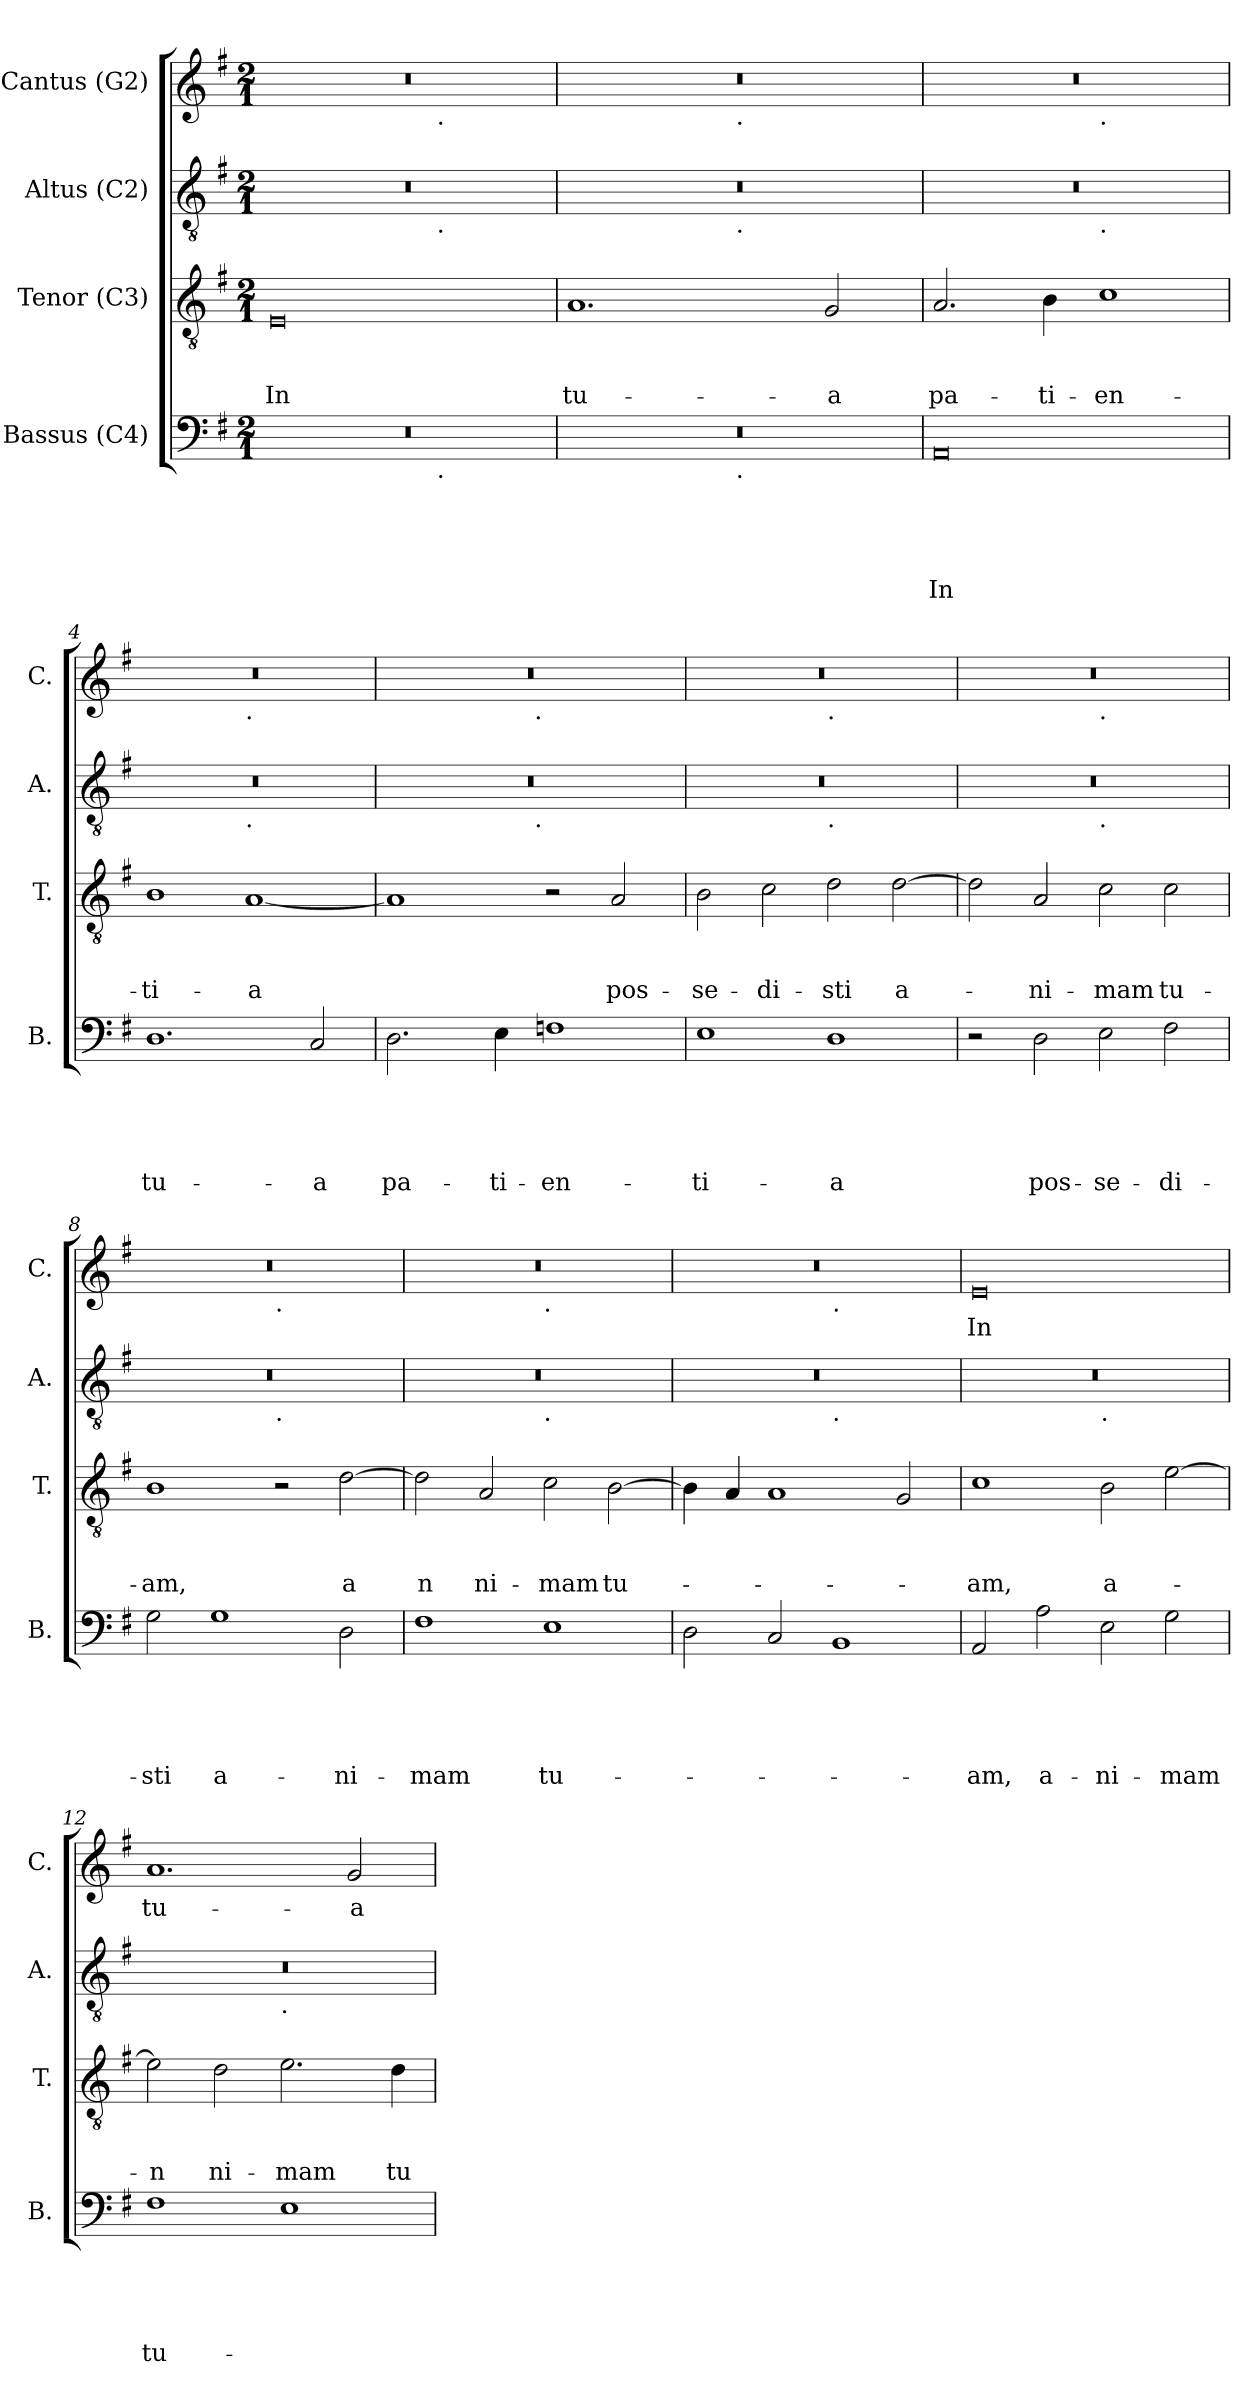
**kern	**text	**text	**text	**text	**text	**kern	**text	**text	**text	**kern	**kern	**text
*part4	*part4	*part4	*part4	*part4	*part4	*part3	*part3	*part3	*part3	*part2	*part1	*part1
*staff4	*staff4	*staff4	*staff4	*staff4	*staff4	*staff3	*staff3	*staff3	*staff3	*staff2	*staff1	*staff1
*I"Bassus (C4)	*	*	*	*	*	*I"Tenor (C3)	*	*	*	*I"Altus (C2)	*I"Cantus (G2)	*
*I'B.	*	*	*	*	*	*I'T.	*	*	*	*I'A.	*I'C.	*
*clefF4	*	*	*	*	*	*clefGv2	*	*	*	*clefGv2	*clefG2	*
*k[f#]	*	*	*	*	*	*k[f#]	*	*	*	*k[f#]	*k[f#]	*
*G:	*	*	*	*	*	*G:	*	*	*	*G:	*G:	*
*M2/1	*	*	*	*	*	*M2/1	*	*	*	*M2/1	*M2/1	*
=1	=1	=1	=1	=1	=1	=1	=1	=1	=1	=1	=1	=1
!	!	!	!	!	!	!	!	!	!LO:LY:b:rj	!	!	!
*^	*	*	*	*	*	*	*	*	*	*^	*^	*
0r	1ryy	.	.	.	.	.	0E	.	.	In	0r	1ryy	0r	1ryy	.
.	8ryy	.	.	.	.	.	.	.	.	.	.	8ryy	.	8ryy	.
!	!	!	!	!	!	!	!	!	!	!	!	!	!	!LO:TX:b:t=.	!
!	!	!	!	!	!	!	!	!	!	!	!	!LO:TX:b:t=.	!	!	!
!	!LO:TX:b:t=.	!	!	!	!	!	!	!	!	!	!	!	!	!	!
.	2..ryy	.	.	.	.	.	.	.	.	.	.	2..ryy	.	2..ryy	.
=2	=2	=2	=2	=2	=2	=2	=2	=2	=2	=2	=2	=2	=2	=2	=2
!	!	!	!	!	!	!	!	!	!	!LO:LY:b	!	!	!	!	!
0r	2ryy	.	.	.	.	.	1.A	.	.	tu-	0r	2ryy	0r	2ryy	.
.	4...ryy	.	.	.	.	.	.	.	.	.	.	4...ryy	.	4...ryy	.
!	!	!	!	!	!	!	!	!	!	!	!	!	!	!LO:TX:b:t=.	!
!	!	!	!	!	!	!	!	!	!	!	!	!LO:TX:b:t=.	!	!	!
!	!LO:TX:b:t=.	!	!	!	!	!	!	!	!	!	!	!	!	!	!
.	1ryy	.	.	.	.	.	.	.	.	.	.	1ryy	.	1ryy	.
!	!	!	!	!	!	!	!	!	!	!LO:LY:b	!	!	!	!	!
.	.	.	.	.	.	.	2G/	.	.	-a	.	.	.	.	.
.	32ryy	.	.	.	.	.	.	.	.	.	.	32ryy	.	32ryy	.
=3	=3	=3	=3	=3	=3	=3	=3	=3	=3	=3	=3	=3	=3	=3	=3
!	!	!	!	!	!	!LO:LY:b:rj	!	!	!	!LO:LY:b	!	!	!	!	!
*v	*v	*	*	*	*	*	*	*	*	*	*	*	*	*	*
0AA	.	.	.	.	In	2.A/	.	.	pa-	0r	1ryy	0r	1ryy	.
!	!	!	!	!	!	!	!	!	!LO:LY:b	!	!	!	!	!
.	.	.	.	.	.	4B\	.	.	-ti-	.	.	.	.	.
!	!	!	!	!	!	!	!	!	!	!	!	!	!LO:TX:b:t=.	!
!	!	!	!	!	!	!	!	!	!	!	!LO:TX:b:t=.	!	!	!
!	!	!	!	!	!	!	!	!	!LO:LY:b	!	!	!	!	!
.	.	.	.	.	.	1c	.	.	-en-	.	1ryy	.	1ryy	.
=4	=4	=4	=4	=4	=4	=4	=4	=4	=4	=4	=4	=4	=4	=4
!	!	!	!	!	!LO:LY:b	!	!	!	!LO:LY:b	!	!	!	!	!
1.D	.	.	.	.	tu-	1B	.	.	-ti-	0r	1ryy	0r	1ryy	.
!	!	!	!	!	!	!	!	!	!	!	!	!	!LO:TX:b:t=.	!
!	!	!	!	!	!	!	!	!	!	!	!LO:TX:b:t=.	!	!	!
!	!	!	!	!	!	!	!	!	!LO:LY:b:rj	!	!	!	!	!
.	.	.	.	.	.	[<1A	.	.	-a	.	1ryy	.	1ryy	.
!	!	!	!	!	!LO:LY:b	!	!	!	!	!	!	!	!	!
2C/	.	.	.	.	-a	.	.	.	.	.	.	.	.	.
=5	=5	=5	=5	=5	=5	=5	=5	=5	=5	=5	=5	=5	=5	=5
!	!	!	!	!	!LO:LY:b	!	!	!	!	!	!	!	!	!
2.D\	.	.	.	.	pa-	1A]	.	.	.	0r	2ryy	0r	2ryy	.
.	.	.	.	.	.	.	.	.	.	.	4...ryy	.	4...ryy	.
!	!	!	!	!	!LO:LY:b	!	!	!	!	!	!	!	!	!
4E\	.	.	.	.	-ti-	.	.	.	.	.	.	.	.	.
!	!	!	!	!	!	!	!	!	!	!	!	!	!LO:TX:b:t=.	!
!	!	!	!	!	!	!	!	!	!	!	!LO:TX:b:t=.	!	!	!
.	.	.	.	.	.	.	.	.	.	.	1ryy	.	1ryy	.
!	!	!	!	!	!LO:LY:b	!	!	!	!	!	!	!	!	!
1F	.	.	.	.	-en-	2r	.	.	.	.	.	.	.	.
!	!	!	!	!	!	!	!	!	!LO:LY:b	!	!	!	!	!
.	.	.	.	.	.	2A/	.	.	pos-	.	.	.	.	.
.	.	.	.	.	.	.	.	.	.	.	32ryy	.	32ryy	.
!!LO:LB:g=z	!!
=6	=6	=6	=6	=6	=6	=6	=6	=6	=6	=6	=6	=6	=6	=6
!	!	!	!	!	!LO:LY:b	!	!	!	!LO:LY:b	!	!	!	!	!
1E	.	.	.	.	-ti-	2B\	.	.	-se-	0r	1ryy	0r	1ryy	.
!	!	!	!	!	!	!	!	!	!LO:LY:b	!	!	!	!	!
.	.	.	.	.	.	2c\	.	.	-di-	.	.	.	.	.
!	!	!	!	!	!	!	!	!	!	!	!	!	!LO:TX:b:t=.	!
!	!	!	!	!	!	!	!	!	!	!	!LO:TX:b:t=.	!	!	!
!	!	!	!	!	!LO:LY:b:rj	!	!	!	!LO:LY:b	!	!	!	!	!
1D	.	.	.	.	-a	2d\	.	.	-sti	.	1ryy	.	1ryy	.
!	!	!	!	!	!	!	!	!	!LO:LY:b	!	!	!	!	!
.	.	.	.	.	.	[>2d\	.	.	a-	.	.	.	.	.
=7	=7	=7	=7	=7	=7	=7	=7	=7	=7	=7	=7	=7	=7	=7
2r	.	.	.	.	.	2d\]	.	.	.	0r	1ryy	0r	1ryy	.
!	!	!	!	!	!LO:LY:b	!	!	!	!LO:LY:b	!	!	!	!	!
2D\	.	.	.	.	pos-	2A/	.	.	-ni-	.	.	.	.	.
!	!	!	!	!	!	!	!	!	!	!	!	!	!LO:TX:b:t=.	!
!	!	!	!	!	!	!	!	!	!	!	!LO:TX:b:t=.	!	!	!
!	!	!	!	!	!LO:LY:b	!	!	!	!LO:LY:b	!	!	!	!	!
2E\	.	.	.	.	-se-	2c\	.	.	-mam	.	1ryy	.	1ryy	.
!	!	!	!	!	!LO:LY:b	!	!	!	!LO:LY:b	!	!	!	!	!
2F#\	.	.	.	.	-di-	2c\	.	.	tu-	.	.	.	.	.
=8	=8	=8	=8	=8	=8	=8	=8	=8	=8	=8	=8	=8	=8	=8
!	!	!	!	!	!LO:LY:b	!	!	!	!LO:LY:b	!	!	!	!	!
2G\	.	.	.	.	-sti	1B	.	.	-am,	0r	1ryy	0r	1ryy	.
!	!	!	!	!	!LO:LY:b:rj	!	!	!	!	!	!	!	!	!
1G	.	.	.	.	a-	.	.	.	.	.	.	.	.	.
!	!	!	!	!	!	!	!	!	!	!	!	!	!LO:TX:b:t=.	!
!	!	!	!	!	!	!	!	!	!	!	!LO:TX:b:t=.	!	!	!
.	.	.	.	.	.	2r	.	.	.	.	1ryy	.	1ryy	.
!	!	!	!	!	!LO:LY:b	!	!	!	!LO:LY:b	!	!	!	!	!
2D\	.	.	.	.	-ni-	[>2d\	.	.	a	.	.	.	.	.
=9	=9	=9	=9	=9	=9	=9	=9	=9	=9	=9	=9	=9	=9	=9
!	!	!	!	!	!LO:LY:b	!	!	!	!LO:LY:b	!	!	!	!	!
1F#	.	.	.	.	-mam	2d\]	.	.	n	0r	1ryy	0r	1ryy	.
!	!	!	!	!	!	!	!	!	!LO:LY:b	!	!	!	!	!
.	.	.	.	.	.	2A/	.	.	ni-	.	.	.	.	.
!	!	!	!	!	!	!	!	!	!	!	!	!	!LO:TX:b:t=.	!
!	!	!	!	!	!	!	!	!	!	!	!LO:TX:b:t=.	!	!	!
!	!	!	!	!	!LO:LY:b	!	!	!	!LO:LY:b	!	!	!	!	!
1E	.	.	.	.	tu-	2c\	.	.	-mam	.	1ryy	.	1ryy	.
!	!	!	!	!	!	!	!	!	!LO:LY:b	!	!	!	!	!
.	.	.	.	.	.	[<2B\	.	.	tu-	.	.	.	.	.
!!LO:LB:g=z	!!
=10	=10	=10	=10	=10	=10	=10	=10	=10	=10	=10	=10	=10	=10	=10
2D\	.	.	.	.	.	4B\]	.	.	.	0r	1ryy	0r	1ryy	.
.	.	.	.	.	.	4A/	.	.	.	.	.	.	.	.
2C/	.	.	.	.	.	1A	.	.	.	.	.	.	.	.
!	!	!	!	!	!	!	!	!	!	!	!	!	!LO:TX:b:t=.	!
!	!	!	!	!	!	!	!	!	!	!	!LO:TX:b:t=.	!	!	!
1BB	.	.	.	.	.	.	.	.	.	.	1ryy	.	1ryy	.
.	.	.	.	.	.	2G/	.	.	.	.	.	.	.	.
=11	=11	=11	=11	=11	=11	=11	=11	=11	=11	=11	=11	=11	=11	=11
!	!	!	!	!	!LO:LY:b	!	!	!	!LO:LY:b	!	!	!	!	!LO:LY:b:rj
*	*	*	*	*	*	*	*	*	*	*	*	*v	*v	*
2AA/	.	.	.	.	-am,	1c	.	.	-am,	0r	1ryy	0e	In
!	!	!	!	!	!LO:LY:b	!	!	!	!	!	!	!	!
2A\	.	.	.	.	a-	.	.	.	.	.	.	.	.
!	!	!	!	!	!	!	!	!	!	!	!LO:TX:b:t=.	!	!
!	!	!	!	!	!LO:LY:b	!	!	!	!LO:LY:b	!	!	!	!
2E\	.	.	.	.	-ni-	2B\	.	.	a-	.	1ryy	.	.
!	!	!	!	!	!LO:LY:b	!	!	!	!	!	!	!	!
2G\	.	.	.	.	-mam	[>2e\	.	.	.	.	.	.	.
=12	=12	=12	=12	=12	=12	=12	=12	=12	=12	=12	=12	=12	=12
!	!	!	!	!	!LO:LY:b	!	!	!	!LO:LY:b	!	!	!	!LO:LY:b
1F#	.	.	.	.	tu-	2e\]	.	.	-n	0r	1ryy	1.a	tu-
!	!	!	!	!	!	!	!	!	!LO:LY:b	!	!	!	!
.	.	.	.	.	.	2d\	.	.	ni-	.	.	.	.
!	!	!	!	!	!	!	!	!	!	!	!LO:TX:b:t=.	!	!
!	!	!	!	!	!	!	!	!	!LO:LY:b	!	!	!	!
1E	.	.	.	.	.	2.e\	.	.	-mam	.	1ryy	.	.
!	!	!	!	!	!	!	!	!	!	!	!	!	!LO:LY:b
.	.	.	.	.	.	.	.	.	.	.	.	2g/	-a
!	!	!	!	!	!	!	!	!	!LO:LY:b	!	!	!	!
.	.	.	.	.	.	4d\	.	.	tu-	.	.	.	.
*	*	*	*	*	*	*	*	*	*	*v	*v	*	*
=	=	=	=	=	=	=	=	=	=	=	=	=
*-	*-	*-	*-	*-	*-	*-	*-	*-	*-	*-	*-	*-
